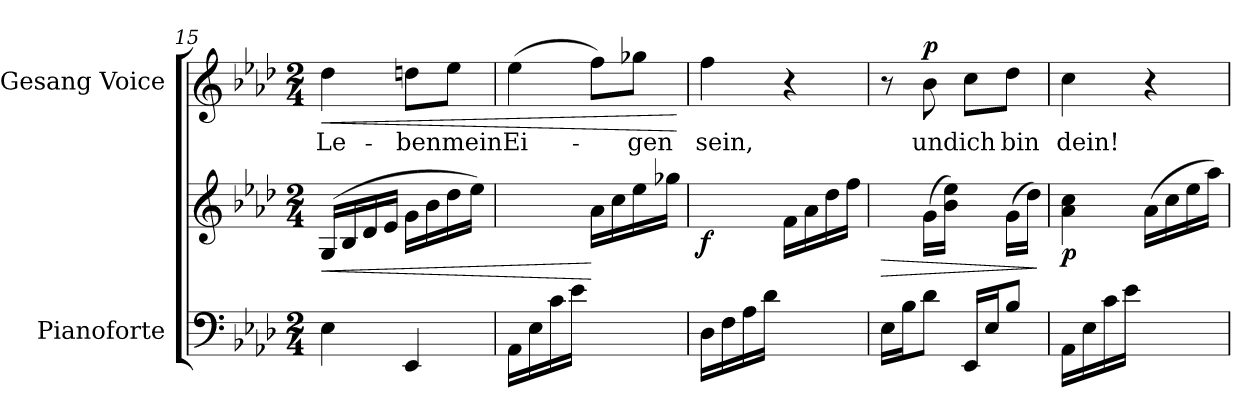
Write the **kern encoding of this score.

**kern	**kern	**dynam	**kern	**text	**dynam
*part2	*part2	*part2	*part1	*part1	*part1
*staff3	*staff2	*staff2/3	*staff1	*staff1	*staff1
*I"Pianoforte	*	*	*I"Gesang Voice	*	*
*I'Pno	*	*	*	*	*
*clefF4	*clefG2	*	*clefG2	*	*
*k[b-e-a-d-]	*k[b-e-a-d-]	*	*k[b-e-a-d-]	*	*
*M2/4	*M2/4	*	*M2/4	*	*
=15	=15	=15	=15	=15	=15
!	!	!LO:HP:b	!	!	!LO:HP:b
4E-\	(16G/LL	<	4dd-\	Le-	<
.	16B-/	.	.	.	.
.	16d-/	.	.	.	.
.	16e-/JJ	.	.	.	.
4EE-/	16g\LL	.	8ddn\L	-ben	.
.	16b-\	.	.	.	.
.	16dd-\	.	8ee-\J	mein	.
.	16ee-\JJ)	.	.	.	.
=16	=16	=16	=16	=16	=16
*^	*	*	*	*	*
(16AA-\LL	2ryy	4ryy	.	(4ee-\	Ei-	.
16E-\	.	.	.	.	.	.
16c\	.	.	.	.	.	.
16e-\JJ	.	.	.	.	.	.
4ryy	.	16a-\LL	[	8ff\L)	.	.
.	.	16cc\	.	.	.	.
.	.	16ee-\	.	8gg-X\J	-gen	.
.	.	16gg-X\JJ)	.	.	.	.
*v	*v	*	*	*	*	*
.	.	.	.	.	[
=17	=17	=17	=17	=17	=17
*^	*	*	*	*	*
!	!	!	!LO:DY:b	!	!	!
(16D-\LL	2ryy	4ryy	f	4ff\	sein,	.
16F\	.	.	.	.	.	.
16A-\	.	.	.	.	.	.
16d-\JJ	.	.	.	.	.	.
4ryy	.	16f\LL	.	4r	.	.
.	.	16a-\	.	.	.	.
.	.	16dd-\	.	.	.	.
.	.	16ff\JJ)	.	.	.	.
*v	*v	*	*	*	*	*
=18	=18	=18	=18	=18	=18
!	!	!LO:HP:b	!	!	!
16E-\LL	8ryy	>	8r	.	.
16B-\J	.	.	.	.	.
!	!	!	!	!	!LO:DY:a
8d-\J	(16g\LL	.	8b-\	und	p
.	16b-\ 16ee-\JJ)	.	.	.	.
16EE-/LL	8ryy	.	8cc\L	ich	.
16E-/J	.	.	.	.	.
8B-/J	(16g\LL	.	8dd-\J	bin	.
.	16dd-\JJ)	.	.	.	.
.	.	]	.	.	.
=19	=19	=19	=19	=19	=19
!	!	!LO:DY:b	!	!	!
16AA-\LL	4a-\ 4cc\	p	4cc\	dein!	.
16E-\	.	.	.	.	.
16c\	.	.	.	.	.
16e-\JJ	.	.	.	.	.
4ryy	(16a-\LL	.	4r	.	.
.	16cc\	.	.	.	.
.	16ee-\	.	.	.	.
.	16aa-\JJ)	.	.	.	.
=	=	=	=	=	=
*-	*-	*-	*-	*-	*-
